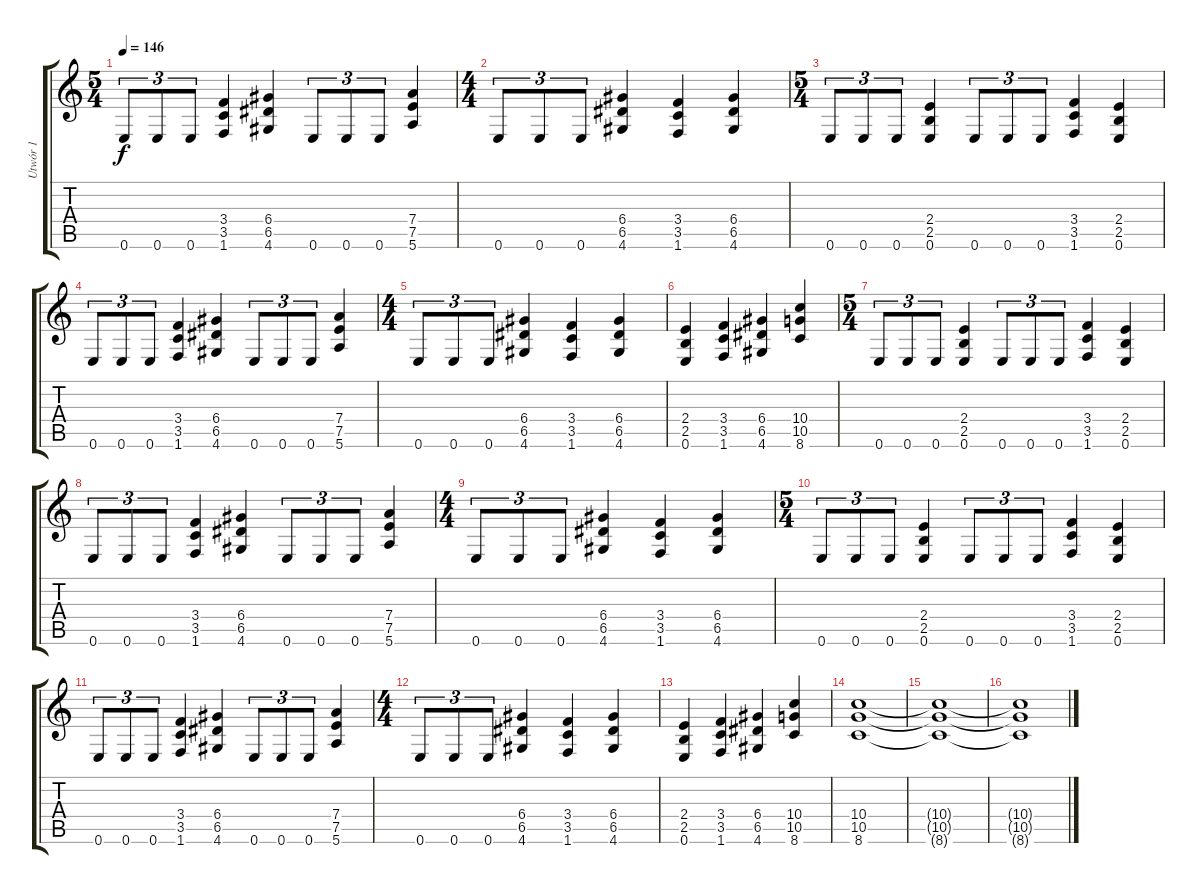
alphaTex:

\track ("Utwór 1" "Utwór 1") {instrument overdrivenguitar}
\staff {score tabs}
\tuning (E4 B3 G3 D3 A2 E2) {hide}
\ts (5 4)
\tempo 146
\clef g2
\ks c
0.6.8{tu (3 2) dy f} 0.6.8{tu (3 2)} 0.6.8{tu (3 2)} (3.4 3.5 1.6).4 (6.4 6.5 4.6).4 0.6.8{tu (3 2)} 0.6.8{tu (3 2)} 0.6.8{tu (3 2)} (7.4 7.5 5.6).4 |
\ts (4 4)
0.6.8{tu (3 2)} 0.6.8{tu (3 2)} 0.6.8{tu (3 2)} (6.4 6.5 4.6).4 (3.4 3.5 1.6).4 (6.4 6.5 4.6).4 |
\ts (5 4)
0.6.8{tu (3 2)} 0.6.8{tu (3 2)} 0.6.8{tu (3 2)} (2.4 2.5 0.6).4 0.6.8{tu (3 2)} 0.6.8{tu (3 2)} 0.6.8{tu (3 2)} (3.4 3.5 1.6).4 (2.4 2.5 0.6).4 |
0.6.8{tu (3 2)} 0.6.8{tu (3 2)} 0.6.8{tu (3 2)} (3.4 3.5 1.6).4 (6.4 6.5 4.6).4 0.6.8{tu (3 2)} 0.6.8{tu (3 2)} 0.6.8{tu (3 2)} (7.4 7.5 5.6).4 |
\ts (4 4)
0.6.8{tu (3 2)} 0.6.8{tu (3 2)} 0.6.8{tu (3 2)} (6.4 6.5 4.6).4 (3.4 3.5 1.6).4 (6.4 6.5 4.6).4 |
(2.4 2.5 0.6).4 (3.4 3.5 1.6).4 (6.4 6.5 4.6).4 (10.4 10.5 8.6).4 |
\ts (5 4)
0.6.8{tu (3 2)} 0.6.8{tu (3 2)} 0.6.8{tu (3 2)} (2.4 2.5 0.6).4 0.6.8{tu (3 2)} 0.6.8{tu (3 2)} 0.6.8{tu (3 2)} (3.4 3.5 1.6).4 (2.4 2.5 0.6).4 |
0.6.8{tu (3 2)} 0.6.8{tu (3 2)} 0.6.8{tu (3 2)} (3.4 3.5 1.6).4 (6.4 6.5 4.6).4 0.6.8{tu (3 2)} 0.6.8{tu (3 2)} 0.6.8{tu (3 2)} (7.4 7.5 5.6).4 |
\ts (4 4)
0.6.8{tu (3 2)} 0.6.8{tu (3 2)} 0.6.8{tu (3 2)} (6.4 6.5 4.6).4 (3.4 3.5 1.6).4 (6.4 6.5 4.6).4 |
\ts (5 4)
0.6.8{tu (3 2)} 0.6.8{tu (3 2)} 0.6.8{tu (3 2)} (2.4 2.5 0.6).4 0.6.8{tu (3 2)} 0.6.8{tu (3 2)} 0.6.8{tu (3 2)} (3.4 3.5 1.6).4 (2.4 2.5 0.6).4 |
0.6.8{tu (3 2)} 0.6.8{tu (3 2)} 0.6.8{tu (3 2)} (3.4 3.5 1.6).4 (6.4 6.5 4.6).4 0.6.8{tu (3 2)} 0.6.8{tu (3 2)} 0.6.8{tu (3 2)} (7.4 7.5 5.6).4 |
\ts (4 4)
0.6.8{tu (3 2)} 0.6.8{tu (3 2)} 0.6.8{tu (3 2)} (6.4 6.5 4.6).4 (3.4 3.5 1.6).4 (6.4 6.5 4.6).4 |
(2.4 2.5 0.6).4 (3.4 3.5 1.6).4 (6.4 6.5 4.6).4 (10.4 10.5 8.6).4 |
(10.4 10.5 8.6).1 |
(10.4{t} 10.5{t} 8.6{t}).1 |
(10.4{t} 10.5{t} 8.6{t}).1
